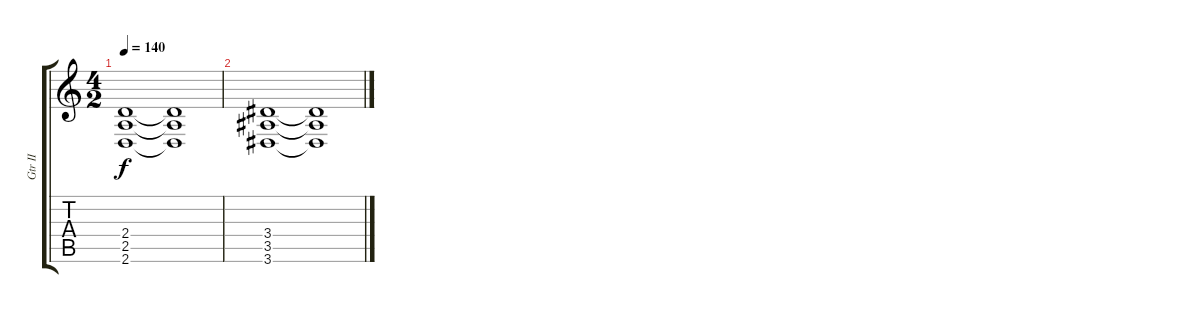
\track ("Gtr II" "Gtr II") {instrument distortionguitar}
\staff {score tabs}
\tuning (D4 A3 F3 C3 G2 C2) {hide}
\ts (4 2)
\tempo 140
\clef g2
\ks c
(2.4 2.5 2.6).1{dy f} (2.4{t} 2.5{t} 2.6{t}).1 |
(3.4 3.5 3.6).1 (3.4{t} 3.5{t} 3.6{t}).1
